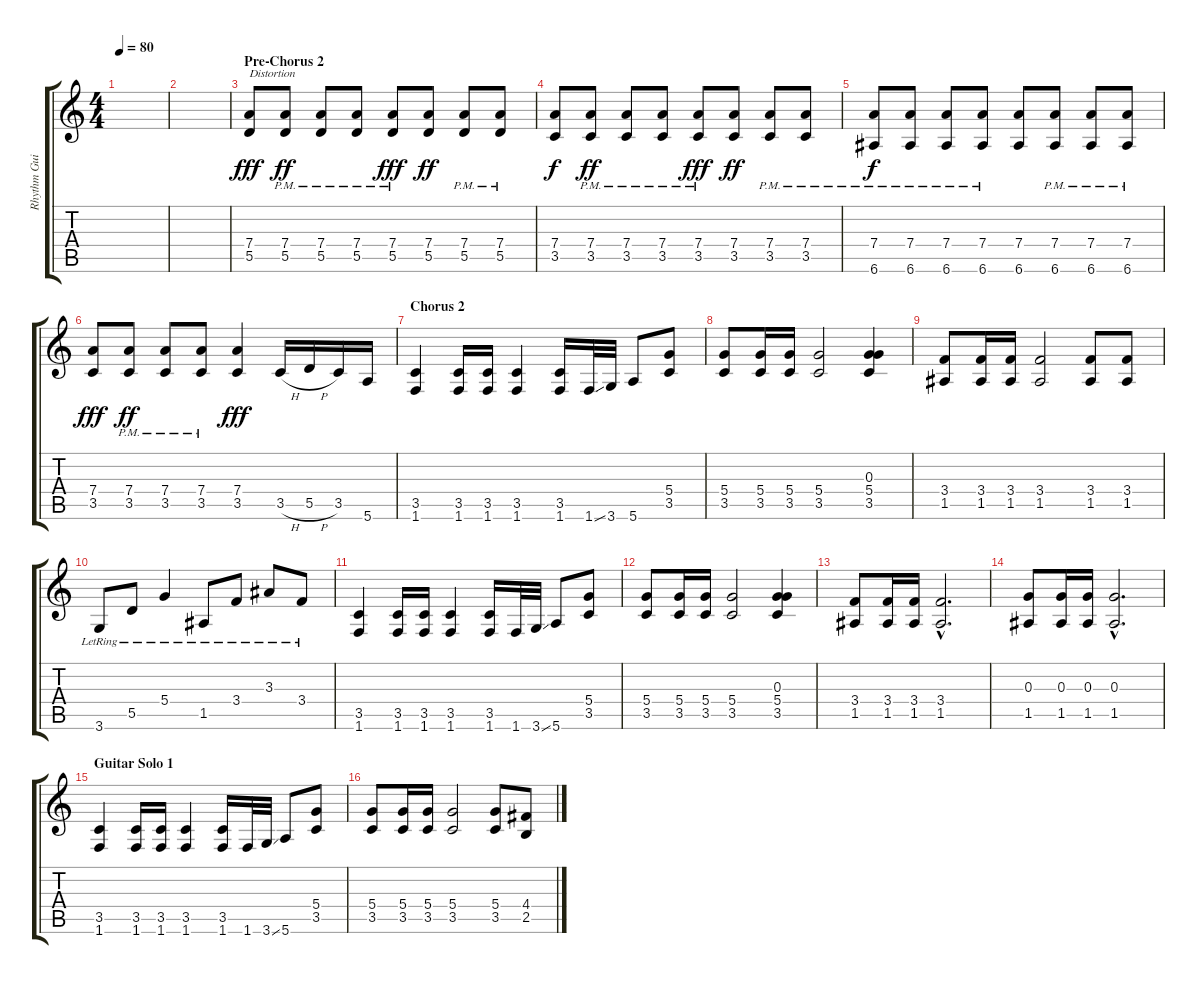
\track ("Rhythm Guitar" "Rhythm Gui") {instrument distortionguitar}
\staff {score tabs}
\tuning (E4 B3 G3 D3 A2 E2) {hide}
\ts (4 4)
\tempo 80
\clef g2
\ks c
|
|
\section ("" "Pre-Chorus 2")
(7.4 5.5).8{txt "Distortion" dy fff instrument distortionguitar} (7.4{pm} 5.5{pm}).8{dy ff} (7.4{pm} 5.5{pm}).8 (7.4{pm} 5.5{pm}).8 (7.4{pm} 5.5{pm}).8{dy fff} (7.4 5.5).8{dy ff} (7.4{pm} 5.5{pm}).8 (7.4{pm} 5.5{pm}).8 |
(7.4 3.5).8{dy f} (7.4{pm} 3.5{pm}).8{dy ff} (7.4{pm} 3.5{pm}).8 (7.4{pm} 3.5{pm}).8 (7.4{pm} 3.5{pm}).8{dy fff} (7.4 3.5).8{dy ff} (7.4{pm} 3.5{pm}).8 (7.4{pm} 3.5{pm}).8 |
(7.4{pm} 6.6{pm}).8{dy f} (7.4{pm} 6.6{pm}).8 (7.4{pm} 6.6{pm}).8 (7.4{pm} 6.6{pm}).8 (7.4 6.6).8 (7.4{pm} 6.6{pm}).8 (7.4{pm} 6.6{pm}).8 (7.4{pm} 6.6{pm}).8 |
(7.4 3.5).8{dy fff instrument distortionguitar} (7.4{pm} 3.5{pm}).8{dy ff} (7.4{pm} 3.5{pm}).8 (7.4{pm} 3.5{pm}).8 (7.4 3.5).4{dy fff} 3.5{h}.16 5.5{h}.16 3.5.16 5.6.16 |
\section ("" "Chorus 2")
(3.5 1.6).4 (3.5 1.6).16 (3.5 1.6).16 (3.5 1.6).4 (3.5 1.6).16 1.6{ss}.32 3.6.32 5.6.8 (5.4 3.5).8 |
(5.4 3.5).8 (5.4 3.5).16 (5.4 3.5).16 (5.4 3.5).2 (0.3 5.4 3.5).4 |
(3.4 1.5).8 (3.4 1.5).16 (3.4 1.5).16 (3.4 1.5).2 (3.4 1.5).8 (3.4 1.5).8 |
3.6{lr}.8 5.5{lr}.8 5.4{lr}.4 1.5{lr}.8 3.4{lr}.8 3.3{lr}.8 3.4{lr}.8 |
(3.5 1.6).4 (3.5 1.6).16 (3.5 1.6).16 (3.5 1.6).4 (3.5 1.6).16 1.6.32 3.6{ss}.32 5.6.8 (5.4 3.5).8 |
(5.4 3.5).8 (5.4 3.5).16 (5.4 3.5).16 (5.4 3.5).2 (0.3 5.4 3.5).4 |
(3.4 1.5).8 (3.4 1.5).16 (3.4 1.5).16 (3.4{hac} 1.5{hac}).2{d} |
(0.3 1.5).8 (0.3 1.5).16 (0.3 1.5).16 (0.3{hac} 1.5{hac}).2{d} |
\section ("" "Guitar Solo 1")
(3.5 1.6).4 (3.5 1.6).16 (3.5 1.6).16 (3.5 1.6).4 (3.5 1.6).16 1.6.32 3.6{ss}.32 5.6.8 (5.4 3.5).8 |
(5.4 3.5).8 (5.4 3.5).16 (5.4 3.5).16 (5.4 3.5).2 (5.4 3.5).8 (4.4 2.5).8
